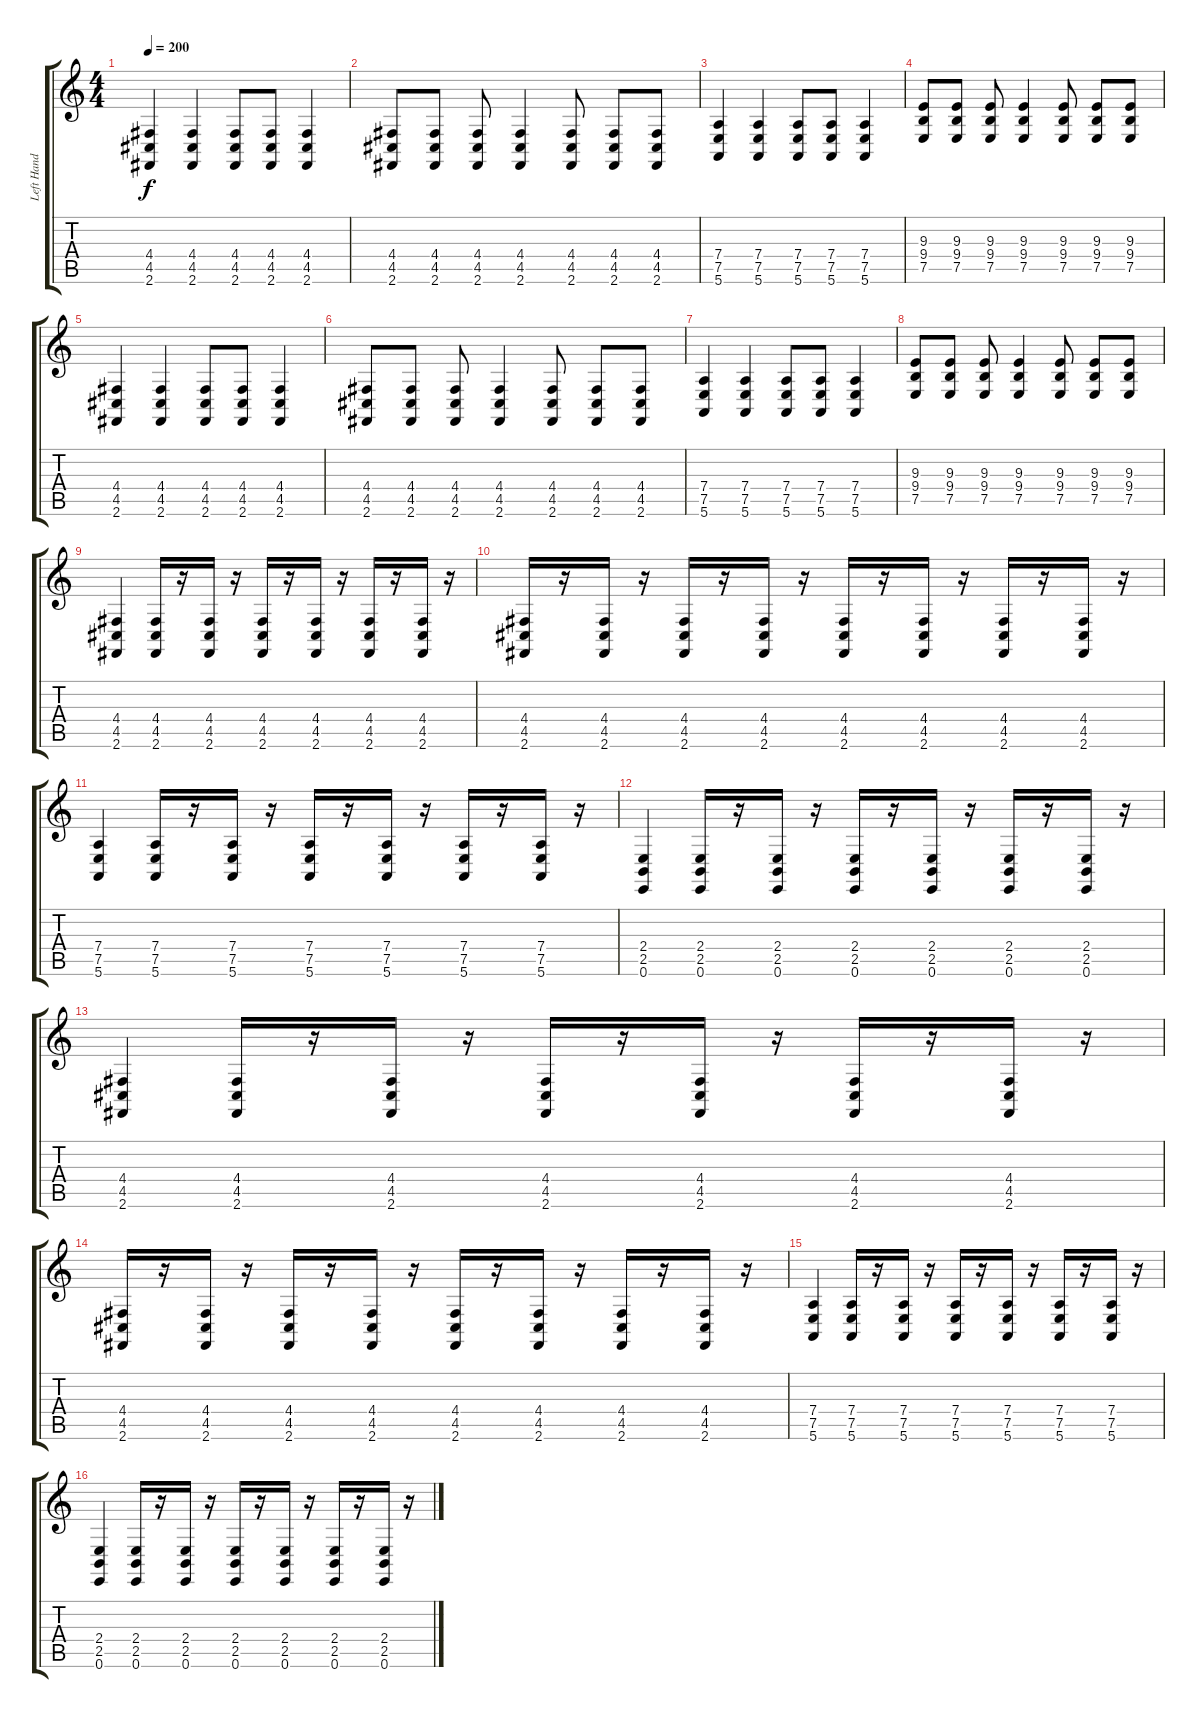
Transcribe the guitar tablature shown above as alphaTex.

\track ("Left Hand" "Left Hand") {instrument acousticgrandpiano}
\staff {score tabs}
\tuning (E4 B3 G3 D3 A2 E2) {hide}
\ts (4 4)
\tempo 200
\clef g2
\ks c
(4.4 4.5 2.6).4{dy f} (4.4 4.5 2.6).4 (4.4 4.5 2.6).8 (4.4 4.5 2.6).8 (4.4 4.5 2.6).4 |
(4.4 4.5 2.6).8 (4.4 4.5 2.6).8 (4.4 4.5 2.6).8 (4.4 4.5 2.6).4 (4.4 4.5 2.6).8 (4.4 4.5 2.6).8 (4.4 4.5 2.6).8 |
(7.4 7.5 5.6).4 (7.4 7.5 5.6).4 (7.4 7.5 5.6).8 (7.4 7.5 5.6).8 (7.4 7.5 5.6).4 |
(9.3 9.4 7.5).8 (9.3 9.4 7.5).8 (9.3 9.4 7.5).8 (9.3 9.4 7.5).4 (9.3 9.4 7.5).8 (9.3 9.4 7.5).8 (9.3 9.4 7.5).8 |
(4.4 4.5 2.6).4 (4.4 4.5 2.6).4 (4.4 4.5 2.6).8 (4.4 4.5 2.6).8 (4.4 4.5 2.6).4 |
(4.4 4.5 2.6).8 (4.4 4.5 2.6).8 (4.4 4.5 2.6).8 (4.4 4.5 2.6).4 (4.4 4.5 2.6).8 (4.4 4.5 2.6).8 (4.4 4.5 2.6).8 |
(7.4 7.5 5.6).4 (7.4 7.5 5.6).4 (7.4 7.5 5.6).8 (7.4 7.5 5.6).8 (7.4 7.5 5.6).4 |
(9.3 9.4 7.5).8 (9.3 9.4 7.5).8 (9.3 9.4 7.5).8 (9.3 9.4 7.5).4 (9.3 9.4 7.5).8 (9.3 9.4 7.5).8 (9.3 9.4 7.5).8 |
(4.4 4.5 2.6).4 (4.4 4.5 2.6).16 r.16 (4.4 4.5 2.6).16 r.16 (4.4 4.5 2.6).16 r.16 (4.4 4.5 2.6).16 r.16 (4.4 4.5 2.6).16 r.16 (4.4 4.5 2.6).16 r.16 |
(4.4 4.5 2.6).16 r.16 (4.4 4.5 2.6).16 r.16 (4.4 4.5 2.6).16 r.16 (4.4 4.5 2.6).16 r.16 (4.4 4.5 2.6).16 r.16 (4.4 4.5 2.6).16 r.16 (4.4 4.5 2.6).16 r.16 (4.4 4.5 2.6).16 r.16 |
(7.4 7.5 5.6).4 (7.4 7.5 5.6).16 r.16 (7.4 7.5 5.6).16 r.16 (7.4 7.5 5.6).16 r.16 (7.4 7.5 5.6).16 r.16 (7.4 7.5 5.6).16 r.16 (7.4 7.5 5.6).16 r.16 |
(2.4 2.5 0.6).4 (2.4 2.5 0.6).16 r.16 (2.4 2.5 0.6).16 r.16 (2.4 2.5 0.6).16 r.16 (2.4 2.5 0.6).16 r.16 (2.4 2.5 0.6).16 r.16 (2.4 2.5 0.6).16 r.16 |
(4.4 4.5 2.6).4 (4.4 4.5 2.6).16 r.16 (4.4 4.5 2.6).16 r.16 (4.4 4.5 2.6).16 r.16 (4.4 4.5 2.6).16 r.16 (4.4 4.5 2.6).16 r.16 (4.4 4.5 2.6).16 r.16 |
(4.4 4.5 2.6).16 r.16 (4.4 4.5 2.6).16 r.16 (4.4 4.5 2.6).16 r.16 (4.4 4.5 2.6).16 r.16 (4.4 4.5 2.6).16 r.16 (4.4 4.5 2.6).16 r.16 (4.4 4.5 2.6).16 r.16 (4.4 4.5 2.6).16 r.16 |
(7.4 7.5 5.6).4 (7.4 7.5 5.6).16 r.16 (7.4 7.5 5.6).16 r.16 (7.4 7.5 5.6).16 r.16 (7.4 7.5 5.6).16 r.16 (7.4 7.5 5.6).16 r.16 (7.4 7.5 5.6).16 r.16 |
(2.4 2.5 0.6).4 (2.4 2.5 0.6).16 r.16 (2.4 2.5 0.6).16 r.16 (2.4 2.5 0.6).16 r.16 (2.4 2.5 0.6).16 r.16 (2.4 2.5 0.6).16 r.16 (2.4 2.5 0.6).16 r.16
